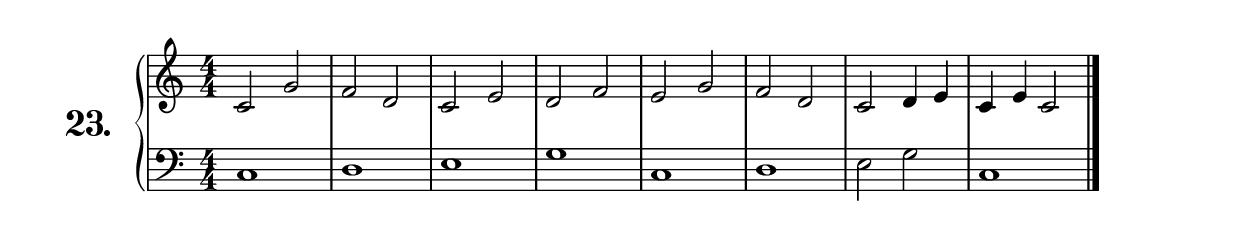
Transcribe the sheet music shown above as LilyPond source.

\version "2.18.2"

\score {
  \new PianoStaff  <<
    \set PianoStaff.instrumentName = \markup {
      \huge \bold \number "23." }

    \new Staff = "upper" \with {
      midiInstrument = #"acoustic grand" }

    \relative c' {
      \clef treble
      \key c \major
      \time 4/4
      \numericTimeSignature

      c2 g'   | %01
      f d     | %02
      c e     | %03
      d f     | %04
      e g     | %05
      f d     | %06
      c d4 e  | %07
      c4 e c2 | %08
      \bar "|."

    }
    \new Staff = "lower" \with {
      midiInstrument = #"acoustic grand" }

    \relative c {
      \clef bass
      \key c \major
      \time 4/4
      \numericTimeSignature

      c1   | %01
      d    | %02
      e    | %03
      g    | %04
      c,   | %05
      d    | %06
      e2 g | %07
      c,1  | %08
      \bar "|."
    }
  >>
  \layout { }
  \midi { }
  \header {
    composer = "Hermann Berens; Op.70; Nº.3"
    piece = ""
    %opus = ""
  }
}

